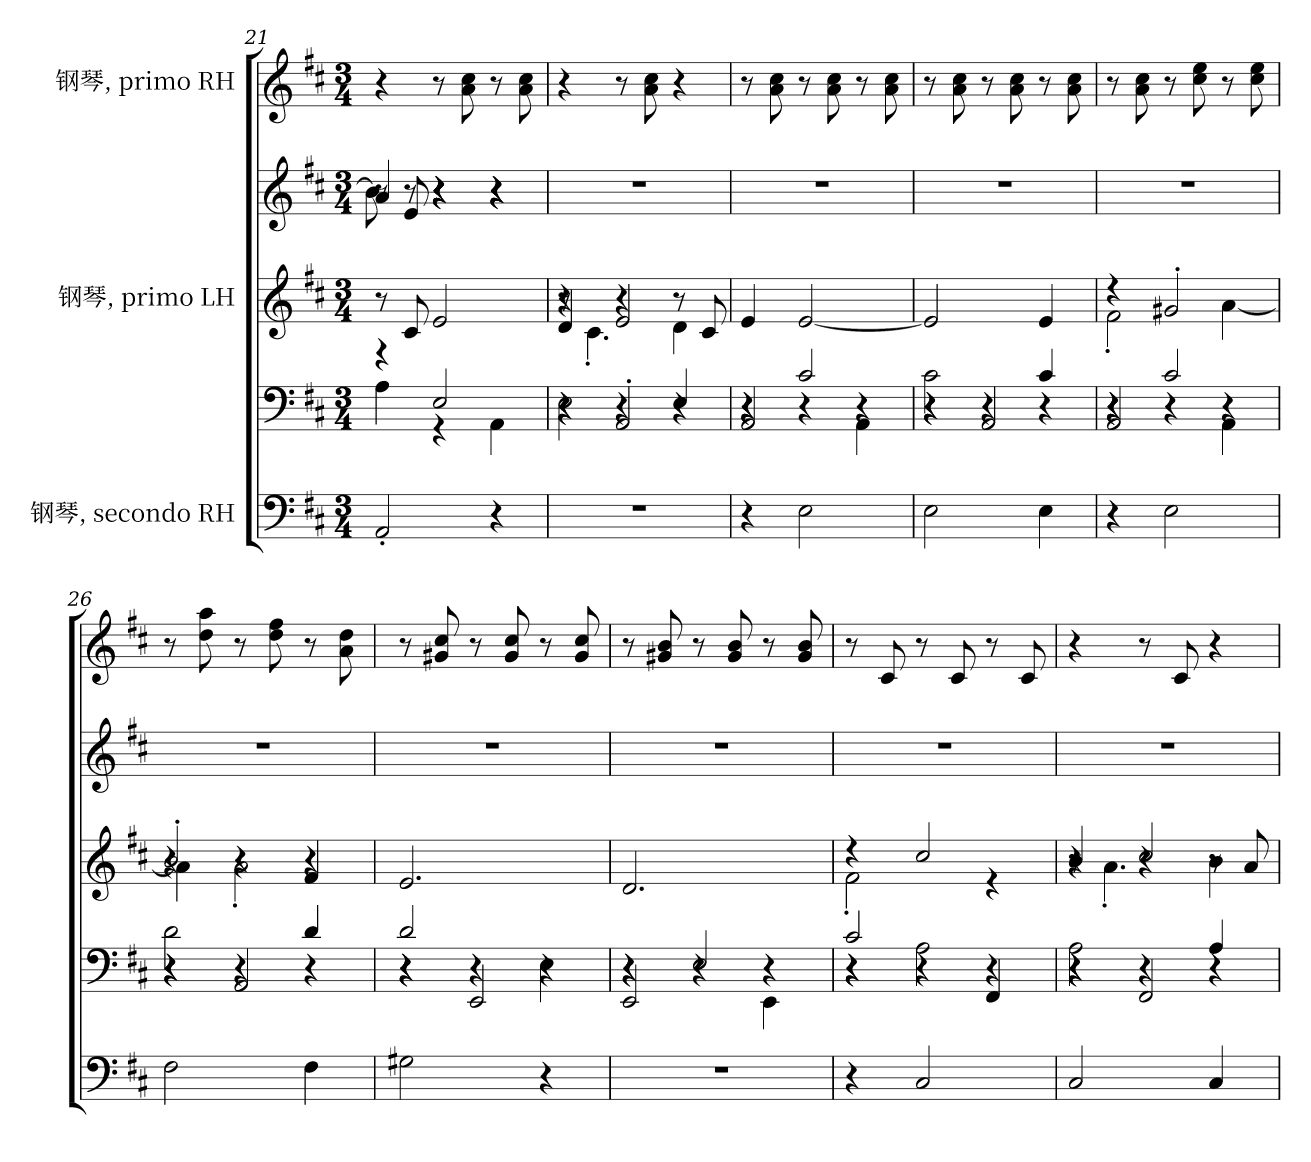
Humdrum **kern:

**kern	**kern	**kern	**kern	**kern
*part3	*part3	*part2	*part2	*part1
*staff5	*staff4	*staff3	*staff2	*staff1
*I"钢琴, secondo RH	*	*I"钢琴, primo LH	*	*I"钢琴, primo RH
*clefF4	*clefF4	*clefG2	*clefG2	*clefG2
*k[f#c#]	*k[f#c#]	*k[f#c#]	*k[f#c#]	*k[f#c#]
*M3/4	*M3/4	*M3/4	*M3/4	*M3/4
=21	=21	=21	=21	=21
*	*^	*	*^	*
*	*	*	*	*	*^	*
2AA'/	4r	4A\	8r	4a/	8b\]	8r	4r
.	.	.	8c#/	.	8r	8e/	.
.	2E/	4r	2e/	4r	4r	4r	8r
.	.	.	.	.	.	.	8a\ 8cc#\
4r	.	4AA\	.	4r	4r	4r	8r
.	.	.	.	.	.	.	8a\ 8cc#\
*	*	*	*	*v	*v	*v	*
=22	=22	=22	=22	=22	=22
*	*	*^	*^	*	*
*	*	*	*	*	*^	*	*
2.r	4r	2E\	4r	4d/	8r	4r	2.r	4r
.	.	.	.	.	4.c#'\	.	.	.
.	4r	.	2AA'/	2e/	.	4r	.	8r
.	.	.	.	.	.	.	.	8a\ 8cc#\
.	4E/	4r	.	.	4d\	8r	.	4r
.	.	.	.	.	.	8c#/	.	.
*	*	*	*	*v	*v	*v	*	*
=23	=23	=23	=23	=23	=23	=23
4r	4r	4r	2AA/	4e/	2.r	8r
.	.	.	.	.	.	8a\ 8cc#\
2E\	2c#/	4r	.	[2e/	.	8r
.	.	.	.	.	.	8a\ 8cc#\
.	.	4AA\	4r	.	.	8r
.	.	.	.	.	.	8a\ 8cc#\
=24	=24	=24	=24	=24	=24	=24
*	*	*	*	*	*	*MM119
2E\	4r	2c#\	4r	2e/]	2.r	8r
.	.	.	.	.	.	8a\ 8cc#\
.	4r	.	2AA/	.	.	8r
.	.	.	.	.	.	8a\ 8cc#\
4E\	4c#/	4r	.	4e/	.	8r
.	.	.	.	.	.	8a\ 8cc#\
!!LO:LB:g=z
=25	=25	=25	=25	=25	=25	=25
*	*	*	*	*	*	*MM121
*	*	*	*	*^	*	*
4r	4r	4r	2AA/	4r	2f#'\	2.r	8r
.	.	.	.	.	.	.	8a\ 8cc#\
2E\	2c#/	4r	.	2g#X'/	.	.	8r
.	.	.	.	.	.	.	8cc#\ 8ee\
.	.	4AA\	4r	.	[4a\	.	8r
.	.	.	.	.	.	.	8cc#\ 8ee\
*	*	*	*	*v	*v	*	*
=26	=26	=26	=26	=26	=26	=26
*	*	*	*	*	*	*MM123
*	*	*	*	*^	*	*
*	*	*	*	*	*^	*	*
2F#\	4r	2d\	4r	2b'/	4a\]	4r	2.r	8r
.	.	.	.	.	.	.	.	8dd\ 8aa\
.	4r	.	2AA/	.	2a'\	4r	.	8r
.	.	.	.	.	.	.	.	8dd\ 8ff#\
4F#\	4d/	4r	.	4r	.	4f#/	.	8r
.	.	.	.	.	.	.	.	8a\ 8dd\
*	*	*	*	*v	*v	*v	*	*
=27	=27	=27	=27	=27	=27	=27
*	*	*	*	*	*	*MM125
2G#X\	2d/	4r	4r	2.e/	2.r	8r
.	.	.	.	.	.	8g#X/ 8cc#/
.	.	4r	2EE/	.	.	8r
.	.	.	.	.	.	8g#/ 8cc#/
4r	4r	4E\	.	.	.	8r
.	.	.	.	.	.	8g#/ 8cc#/
=28	=28	=28	=28	=28	=28	=28
2.r	4r	4r	2EE/	2.d/	2.r	8r
.	.	.	.	.	.	8g#X/ 8b/
.	2E/	4r	.	.	.	8r
.	.	.	.	.	.	8g#/ 8b/
.	.	4EE\	4r	.	.	8r
.	.	.	.	.	.	8g#/ 8b/
=29	=29	=29	=29	=29	=29	=29
*	*	*	*	*	*	*MM120
*	*	*	*	*^	*	*
4r	2c#/	4r	4r	4r	2f#'\	2.r	8r
.	.	.	.	.	.	.	8c#/
2C#/	.	2A\	4r	2cc#/	.	.	8r
.	.	.	.	.	.	.	8c#/
.	4r	.	4FF#/	.	4r	.	8r
.	.	.	.	.	.	.	8c#/
!!LO:PB:g=z
=30	=30	=30	=30	=30	=30	=30	=30
*	*	*	*	*	*^	*	*
2C#/	4r	2A\	4r	4b/	8r	4r	2.r	4r
.	.	.	.	.	4.a'\	.	.	.
.	4r	.	2FF#/	2cc#/	.	4r	.	8r
.	.	.	.	.	.	.	.	8c#/
4C#/	4A/	4r	.	.	4b\	8r	.	4r
.	.	.	.	.	.	8a/	.	.
*	*v	*v	*v	*	*	*	*	*
*	*	*v	*v	*v	*	*
=	=	=	=	=
*-	*-	*-	*-	*-
